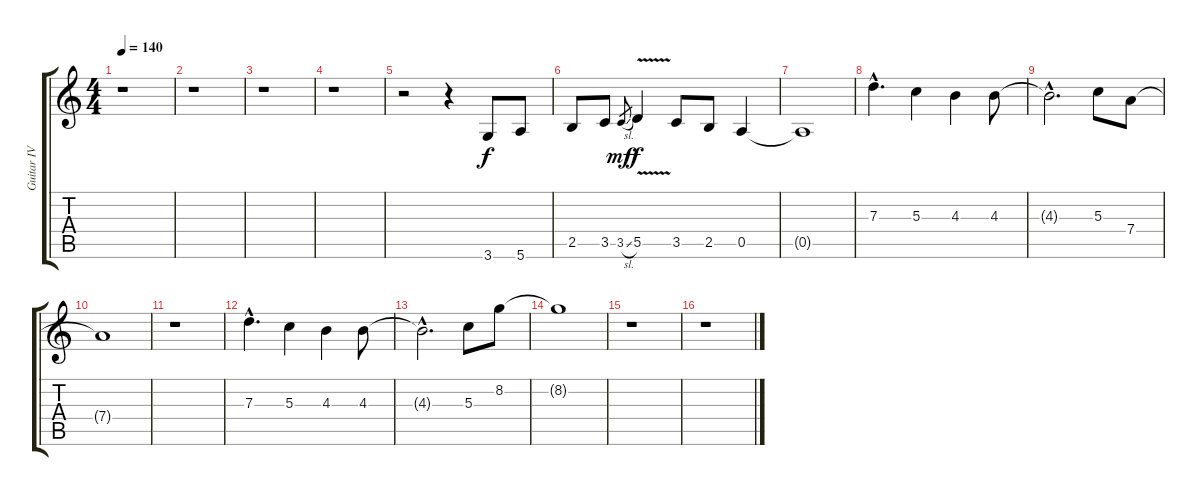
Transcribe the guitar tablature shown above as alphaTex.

\track ("Guitar IV" "Guitar IV") {instrument overdrivenguitar}
\staff {score tabs}
\tuning (E4 B3 G3 D3 A2 E2) {hide}
\ts (4 4)
\tempo 140
\clef g2
\ks c
r.1{dy f} |
r.1 |
r.1 |
r.1 |
r.2 r.4 3.6.8{volume 8 balance 8 instrument distortionguitar} 5.6.8 |
2.5.8 3.5.8 3.5{sl}.8{gr dy mf} 5.5{v}.4{dy f} 3.5.8 2.5.8 0.5.4{volume 0} |
0.5{t}.1 |
7.3{hac}.4{d volume 8} 5.3.4 4.3.4 4.3.8 |
4.3{hac t}.2{d} 5.3.8 7.4.8{volume 0} |
7.4{t}.1 |
r.1 |
7.3{hac}.4{d volume 10 balance 8 instrument overdrivenguitar} 5.3.4 4.3.4 4.3.8 |
4.3{hac t}.2{d} 5.3.8 8.2.8{volume 0} |
8.2{t}.1 |
r.1 |
r.1
